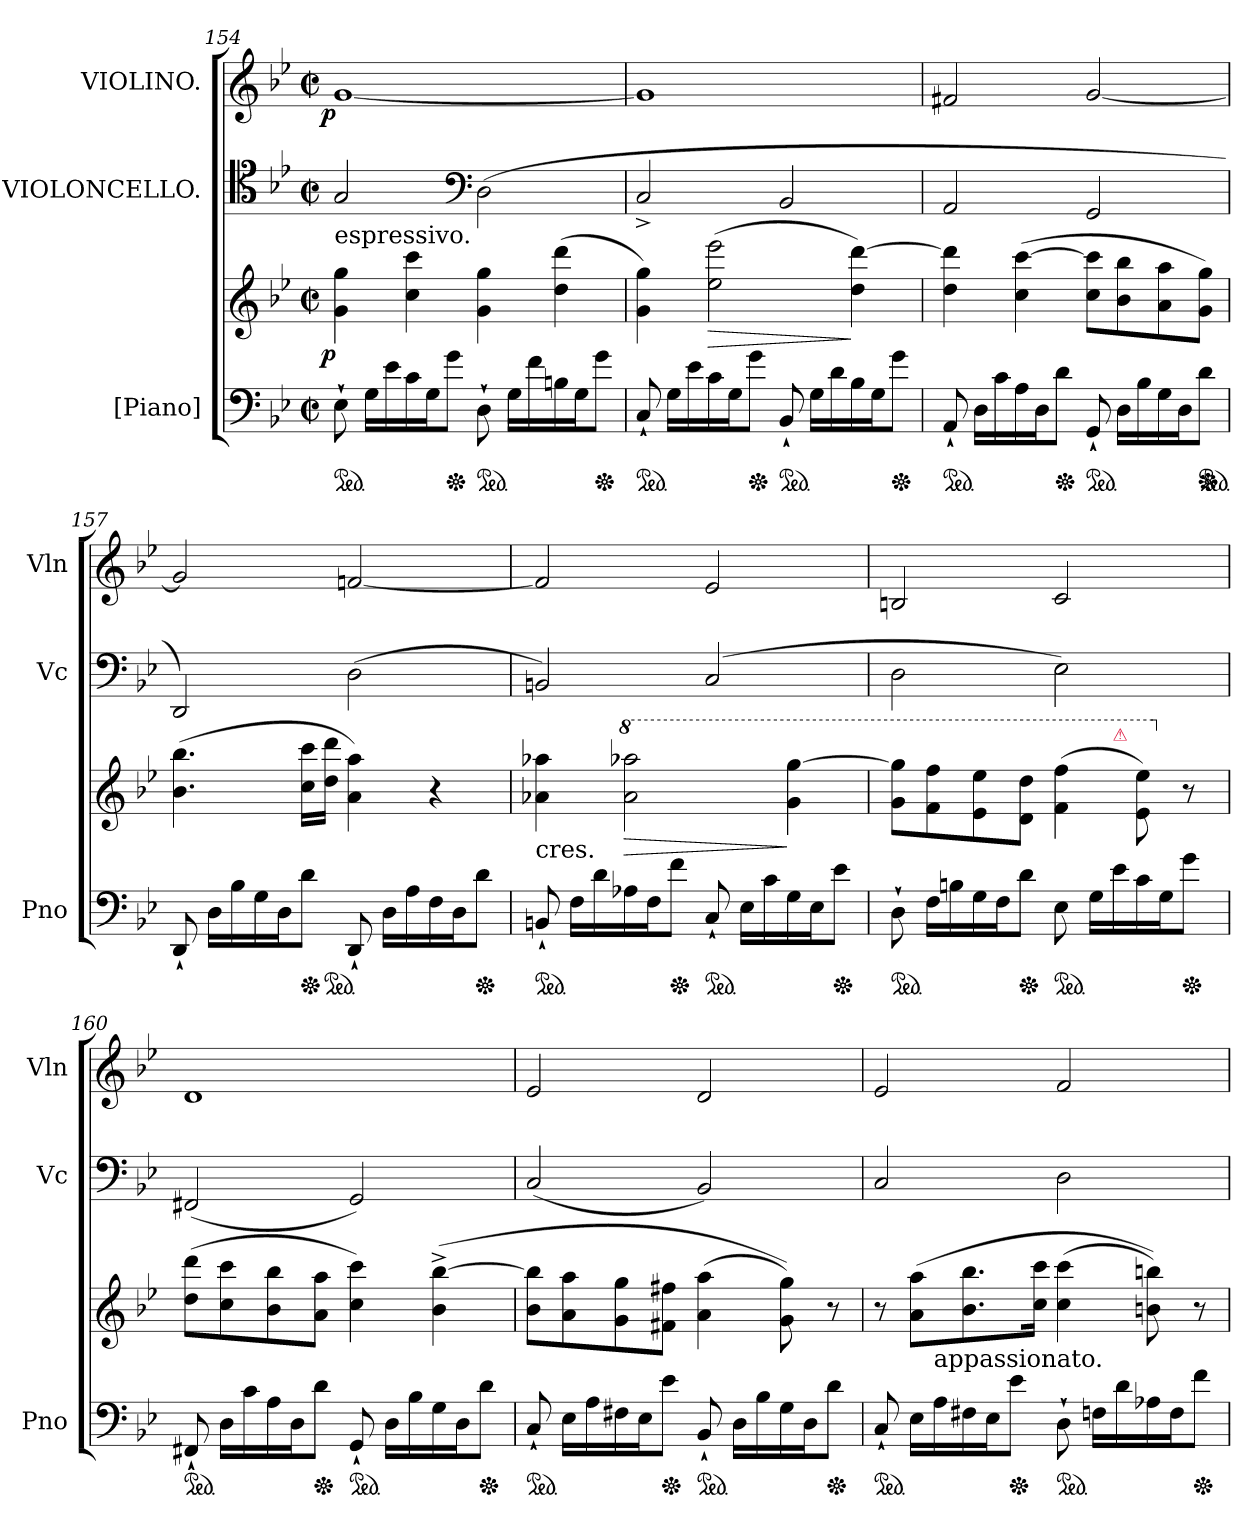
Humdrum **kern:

**kern	**kern	**dynam	**kern	**kern	**dynam
*part3	*part3	*part3	*part2	*part1	*part1
*staff4	*staff3	*staff3/4	*staff2	*staff1	*staff1
*I"[Piano]	*	*	*I"VIOLONCELLO.	*I"VIOLINO.	*
*I'Pno	*	*	*I'Vc	*I'Vln	*
*clefF4	*clefG2	*	*clefC4	*clefG2	*
*k[b-e-]	*k[b-e-]	*	*k[b-e-]	*k[b-e-]	*
*g:	*g:	*	*g:	*g:	*
*M2/2	*M2/2	*	*M2/2	*M2/2	*
*met(c|)	*met(c|)	*	*met(c|)	*met(c|)	*
=154	=154	=154	=154	=154	=154
!	!LO:TX:a:t=espressivo.	!	!	!	!
!	!	!LO:DY:rj	!	!	!LO:DY:rj
*ped	*	*	*	*	*
8E-`	4g 4gg	p	2G	[1g	p
16GLL	.	.	.	.	.
16e-	.	.	.	.	.
16c	4cc 4ccc	.	.	.	.
16GJ	.	.	.	.	.
*Xped	*	*	*	*	*
8gJ	.	.	.	.	.
*	*	*	*clefF4	*	*
*ped	*	*	*	*	*
8D`	4g 4gg	.	(2D	.	.
16GLL	.	.	.	.	.
16f	.	.	.	.	.
16Bn	(>4dd 4ddd	.	.	.	.
16GJ	.	.	.	.	.
*Xped	*	*	*	*	*
8gJ	.	.	.	.	.
=155	=155	=155	=155	=155	=155
*ped	*	*	*	*	*
8C`<	4g 4gg)	.	2C^<	1g]	.
16GLL	.	.	.	.	.
16e-	.	.	.	.	.
16c	(>2ee- 2eee-	>	.	.	.
16GJ	.	.	.	.	.
*Xped	*	*	*	*	*
8gJ	.	.	.	.	.
*ped	*	*	*	*	*
8BB-`<	.	.	2BB-	.	.
16GLL	.	.	.	.	.
16d	.	.	.	.	.
16B-	4dd [4ddd)	]	.	.	.
16GJ	.	.	.	.	.
*Xped	*	*	*	*	*
8gJ	.	.	.	.	.
=156	=156	=156	=156	=156	=156
*ped	*	*	*	*	*
8AA`<	4dd 4ddd]	.	2AA	2f#X	.
16DLL	.	.	.	.	.
16c	.	.	.	.	.
16A	(>4cc [4ccc	.	.	.	.
16DJ	.	.	.	.	.
*Xped	*	*	*	*	*
8dJ	.	.	.	.	.
*ped	*	*	*	*	*
8GG`<	8cc 8ccc]L	.	2GG	[2g	.
16DLL	8b- 8bb-	.	.	.	.
16B-	.	.	.	.	.
16G	8a 8aa	.	.	.	.
16DJ	.	.	.	.	.
*Xped	*	*	*	*	*
8dJ	8g 8ggJ)	.	.	.	.
*ped	*	*	*	*	*
=157	=157	=157	=157	=157	=157
8DD`	(>4.b- 4.bb-	.	2DD)	2g]	.
16DLL	.	.	.	.	.
16B-	.	.	.	.	.
16G	.	.	.	.	.
16DJ	.	.	.	.	.
*Xped	*	*	*	*	*
8dJ	16cc 16cccLL	.	.	.	.
*ped	*	*	*	*	*
.	16dd 16dddJJ	.	.	.	.
8DD`	4a 4aa)	.	(>2D	[2fn	.
16DLL	.	.	.	.	.
16A	.	.	.	.	.
16F	4r	.	.	.	.
16DJ	.	.	.	.	.
*Xped	*	*	*	*	*
8dJ	.	.	.	.	.
=158	=158	=158	=158	=158	=158
!	!LO:TX:c:t=cres.	!	!	!	!
*ped	*	*	*	*	*
8BBn`	4a-X 4aa-X	.	2BBn)	2f]	.
16FLL	.	.	.	.	.
16d	.	.	.	.	.
*	*8va	*	*	*	*
16A-X	2aa- 2aaa-X	>	.	.	.
16FJ	.	.	.	.	.
*Xped	*	*	*	*	*
8fJ	.	.	.	.	.
*ped	*	*	*	*	*
8C`	.	.	(>2C	2e-	.
16E-LL	.	.	.	.	.
16c	.	.	.	.	.
16G	4gg [4ggg	]	.	.	.
16E-J	.	.	.	.	.
*Xped	*	*	*	*	*
8e-J	.	.	.	.	.
=159	=159	=159	=159	=159	=159
*	*^	*	*	*	*
*ped	*	*	*	*	*	*
8D`	8gg 8ggg]L	2ryy	.	2D	2Bn	.
16FLL	8ff 8fff	.	.	.	.	.
16Bn	.	.	.	.	.	.
16G	8ee- 8eee-	.	.	.	.	.
16FJ	.	.	.	.	.	.
*Xped	*	*	*	*	*	*
8dJ	8dd 8dddJ	.	.	.	.	.
*ped	*	*	*	*	*	*
8E-	(>4ff 4fff	8.ryy	.	2E-)	2c	.
16GLL	.	.	.	.	.	.
!	!	!LO:TX:a:color=crimson:t=⚠	!	!	!	!
16e-	.	4ryy	.	.	.	.
16c	8ee-\ 8eee-\)	.	.	.	.	.
16GJ	.	.	.	.	.	.
*	*X8va	*	*	*	*	*
*Xped	*	*	*	*	*	*
8gJ	8r	.	.	.	.	.
.	.	16ryy	.	.	.	.
=160	=160	=160	=160	=160	=160	=160
!	!LO:TX:a:t=loco.	!	!	!	!	!
*	*v	*v	*	*	*	*
*ped	*	*	*	*	*
8FF#X`	(>8dd 8dddL	.	(<2FF#X	1d	.
16DLL	8cc 8ccc	.	.	.	.
16c	.	.	.	.	.
16A	8b- 8bb-	.	.	.	.
16DJ	.	.	.	.	.
*Xped	*	*	*	*	*
8dJ	8a 8aaJ	.	.	.	.
*ped	*	*	*	*	*
8GG`	4cc 4ccc)	.	2GG)	.	.
16DLL	.	.	.	.	.
16B-	.	.	.	.	.
16G	(>4b-^< [4bb-^<	.	.	.	.
16DJ	.	.	.	.	.
*Xped	*	*	*	*	*
8dJ	.	.	.	.	.
=161	=161	=161	=161	=161	=161
*ped	*	*	*	*	*
8C`	8b- 8bb-]L	.	(<2C	2e-	.
16E-LL	8a 8aa	.	.	.	.
16A	.	.	.	.	.
16F#X	8g 8gg	.	.	.	.
16E-J	.	.	.	.	.
*Xped	*	*	*	*	*
8e-J	8f#X 8ff#XJ	.	.	.	.
*ped	*	*	*	*	*
8BB-`	(>4a 4aa	.	2BB-)	2d	.
16DLL	.	.	.	.	.
16B-	.	.	.	.	.
16G	8g 8gg))	.	.	.	.
16DJ	.	.	.	.	.
*Xped	*	*	*	*	*
8dJ	8r	.	.	.	.
=162	=162	=162	=162	=162	=162
*ped	*	*	*	*	*
8C`	8r	.	2C	2e-	.
16E-LL	(>8a 8aaL	.	.	.	.
!LO:TX:a:t=appassionato.	!	!	!	!	!
16A	.	.	.	.	.
16F#X	8.b- 8.bb-	.	.	.	.
16E-J	.	.	.	.	.
*Xped	*	*	*	*	*
8e-J	.	.	.	.	.
.	16cc 16cccJk	.	.	.	.
*ped	*	*	*	*	*
8D`	(>4cc 4ccc	.	2D	2f	.
16FnLL	.	.	.	.	.
16d	.	.	.	.	.
16A-X	8bn 8bbn))	.	.	.	.
16FJ	.	.	.	.	.
*Xped	*	*	*	*	*
8fJ	8r	.	.	.	.
=	=	=	=	=	=
*-	*-	*-	*-	*-	*-
